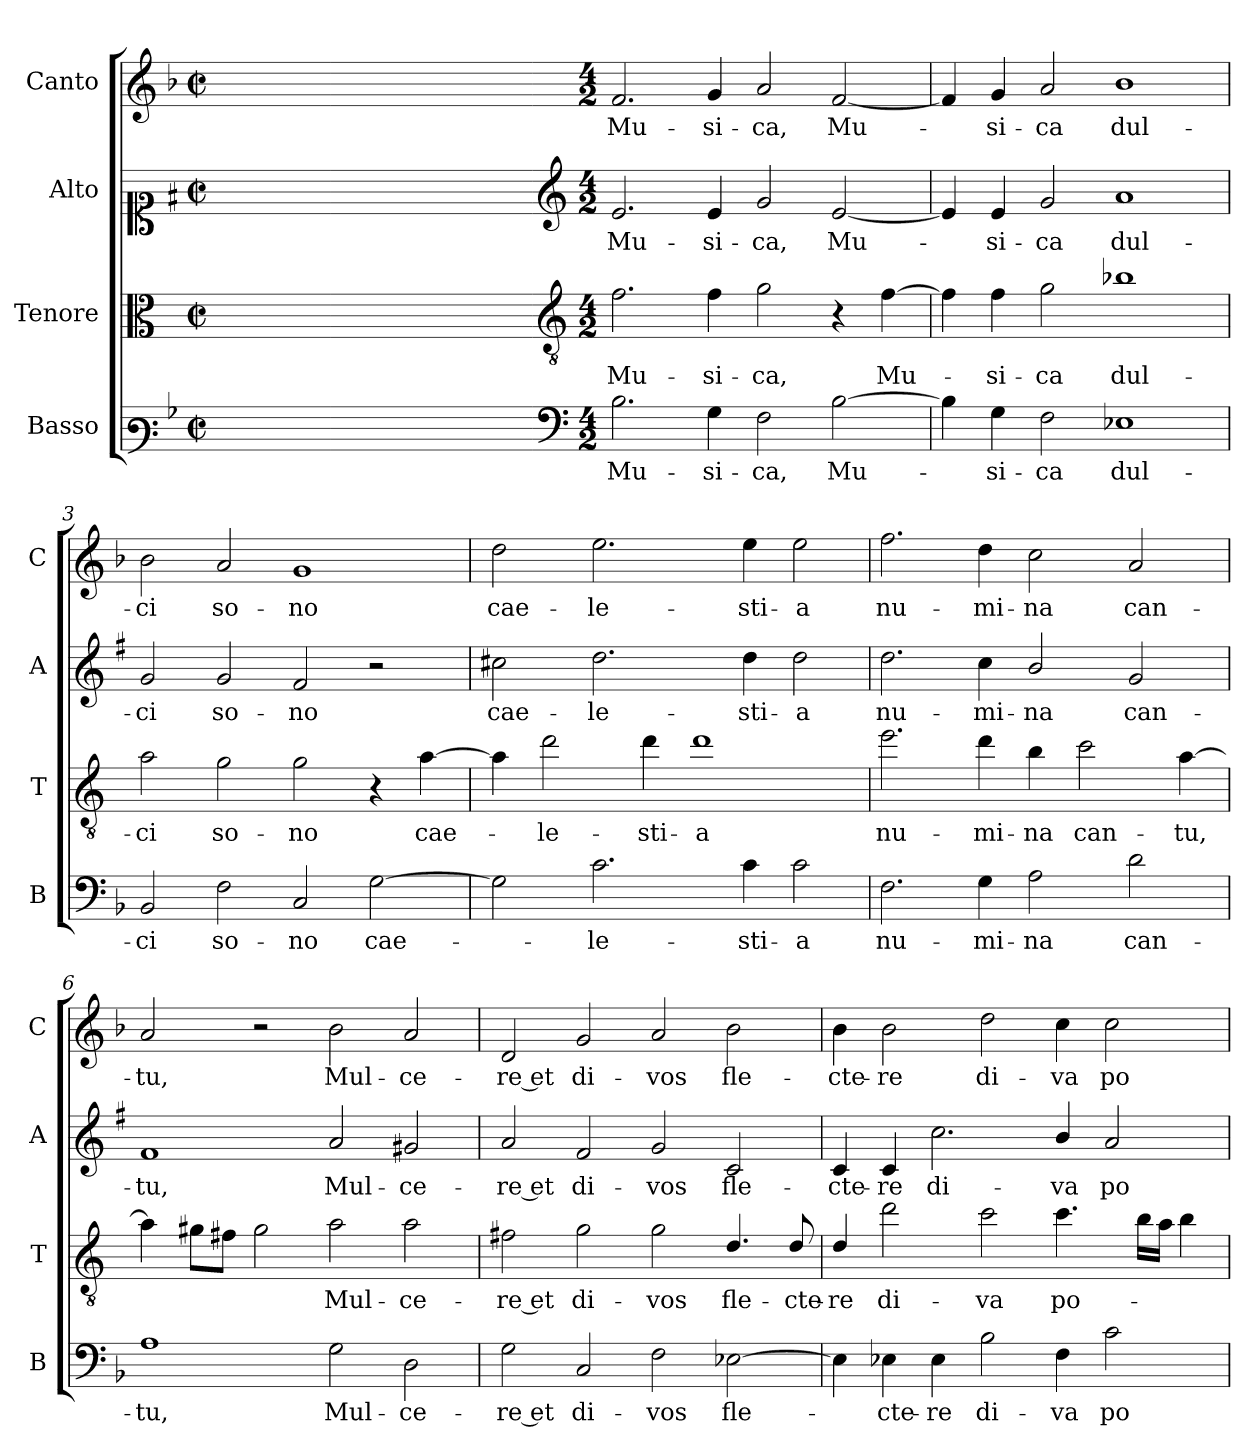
**kern	**text	**kern	**text	**kern	**text	**kern	**text
*part4	*part4	*part3	*part3	*part2	*part2	*part1	*part1
*staff4	*staff4	*staff3	*staff3	*staff2	*staff2	*staff1	*staff1
*I"Basso	*	*I"Tenore	*	*I"Alto	*	*I"Canto	*
*I'B	*	*I'T	*	*I'A	*	*I'C	*
*clefF3	*	*clefC3	*	*clefC1	*	*clefG2	*
*	*	*ITrd4c7	*	*ITrd1c2	*	*	*
*k[b-]	*	*k[b-]	*	*k[b-]	*	*k[b-]	*
*F:	*	*F:	*	*F:	*	*F:	*
*M2/2	*	*M2/2	*	*M2/2	*	*M2/2	*
*met(c|)	*	*met(c|)	*	*met(c|)	*	*met(c|)	*
=	=	=	=	=	=	=	=
1ryy	.	1ryy	.	1ryy	.	1ryy	.
=1X-	=1X-	=1X-	=1X-	=1X-	=1X-	=1X-	=1X-
4ryy	.	4ryy	.	4ryy	.	4ryy	.
4ryy	.	4ryy	.	4ryy	.	4ryy	.
4ryy	.	4ryy	.	4ryy	.	4ryy	.
4ryy	.	4ryy	.	4ryy	.	4ryy	.
=1-	=1-	=1-	=1-	=1-	=1-	=1-	=1-
*clefF4	*	*clefGv2	*	*clefG2	*	*	*
*M4/2	*	*M4/2	*	*M4/2	*	*M4/2	*
!	!LO:LY:b	!	!LO:LY:b	!	!LO:LY:b	!	!LO:LY:b
2.B-\	Mu-	2.B-\	Mu-	2.d/	Mu-	2.f/	Mu-
!	!LO:LY:b	!	!LO:LY:b	!	!LO:LY:b	!	!LO:LY:b
4G\	-si-	4B-\	-si-	4d/	-si-	4g/	-si-
!	!LO:LY:b	!	!LO:LY:b	!	!LO:LY:b	!	!LO:LY:b
2F\	-ca,	2c\	-ca,	2f/	-ca,	2a/	-ca,
!	!LO:LY:b	!	!	!	!LO:LY:b	!	!LO:LY:b
[2B-\	Mu-	4r	.	[2d/	Mu-	[2f/	Mu-
!	!	!	!LO:LY:b	!	!	!	!
.	.	[4B-\	Mu-	.	.	.	.
=2	=2	=2	=2	=2	=2	=2	=2
4B-\]	.	4B-\]	.	4d/]	.	4f/]	.
!	!LO:LY:b	!	!LO:LY:b	!	!LO:LY:b	!	!LO:LY:b
4G\	-si-	4B-\	-si-	4d/	-si-	4g/	-si-
!	!LO:LY:b	!	!LO:LY:b	!	!LO:LY:b	!	!LO:LY:b
2F\	-ca	2c\	-ca	2f/	-ca	2a/	-ca
!	!LO:LY:b	!	!LO:LY:b	!	!LO:LY:b	!	!LO:LY:b
1E-X	dul-	1e-X	dul-	1g	dul-	1b-	dul-
=3	=3	=3	=3	=3	=3	=3	=3
!	!LO:LY:b	!	!LO:LY:b	!	!LO:LY:b	!	!LO:LY:b
2BB-/	-ci	2d\	-ci	2f/	-ci	2b-\	-ci
!	!LO:LY:b	!	!LO:LY:b	!	!LO:LY:b	!	!LO:LY:b
2F\	so-	2c\	so-	2f/	so-	2a/	so-
!	!LO:LY:b	!	!LO:LY:b	!	!LO:LY:b	!	!LO:LY:b
2C/	-no	2c\	-no	2e/	-no	1g	-no
!	!LO:LY:b	!	!	!	!	!	!
[2G\	cae-	4r	.	2r	.	.	.
!	!	!	!LO:LY:b	!	!	!	!
.	.	[4d\	cae-	.	.	.	.
!!LO:LB:g=z
=4	=4	=4	=4	=4	=4	=4	=4
!	!	!	!	!	!LO:LY:b	!	!LO:LY:b
2G\]	.	4d\]	.	2bn\	cae-	2dd\	cae-
!	!	!	!LO:LY:b	!	!	!	!
.	.	2g\	-le-	.	.	.	.
!	!LO:LY:b	!	!	!	!LO:LY:b	!	!LO:LY:b
2.c\	-le-	.	.	2.cc\	-le-	2.ee\	-le-
!	!	!	!LO:LY:b	!	!	!	!
.	.	4g\	-sti-	.	.	.	.
!	!	!	!LO:LY:b	!	!	!	!
.	.	1g	-a	.	.	.	.
!	!LO:LY:b	!	!	!	!LO:LY:b	!	!LO:LY:b
4c\	-sti-	.	.	4cc\	-sti-	4ee\	-sti-
!	!LO:LY:b	!	!	!	!LO:LY:b	!	!LO:LY:b
2c\	-a	.	.	2cc\	-a	2ee\	-a
=5	=5	=5	=5	=5	=5	=5	=5
!	!LO:LY:b	!	!LO:LY:b	!	!LO:LY:b	!	!LO:LY:b
2.F\	nu-	2.a\	nu-	2.cc\	nu-	2.ff\	nu-
!	!LO:LY:b	!	!LO:LY:b	!	!LO:LY:b	!	!LO:LY:b
4G\	-mi-	4g\	-mi-	4b-\	-mi-	4dd\	-mi-
!	!LO:LY:b	!	!LO:LY:b	!	!LO:LY:b	!	!LO:LY:b
2A\	-na	4e\	-na	2a/	-na	2cc\	-na
!	!	!	!LO:LY:b	!	!	!	!
.	.	2f\	can-	.	.	.	.
!	!LO:LY:b	!	!	!	!LO:LY:b	!	!LO:LY:b
2d\	can-	.	.	2f/	can-	2a/	can-
!	!	!	!LO:LY:b	!	!	!	!
.	.	[4d\	-tu,	.	.	.	.
=6	=6	=6	=6	=6	=6	=6	=6
!	!LO:LY:b	!	!	!	!LO:LY:b	!	!LO:LY:b
1A	-tu,	4d\]	.	1e	-tu,	2a/	-tu,
.	.	8c#X\L	.	.	.	.	.
.	.	8Bn\J	.	.	.	.	.
.	.	2c#\	.	.	.	2r	.
!	!LO:LY:b	!	!LO:LY:b	!	!LO:LY:b	!	!LO:LY:b
2G\	Mul-	2d\	Mul-	2g/	Mul-	2b-\	Mul-
!	!LO:LY:b	!	!LO:LY:b	!	!LO:LY:b	!	!LO:LY:b
2D\	-ce-	2d\	-ce-	2f#X/	-ce-	2a/	-ce-
=7	=7	=7	=7	=7	=7	=7	=7
!	!LO:LY:b	!	!LO:LY:b	!	!LO:LY:b	!	!LO:LY:b
2G\	-re et	2Bn\	-re et	2g/	-re et	2d/	-re et
!	!LO:LY:b	!	!LO:LY:b	!	!LO:LY:b	!	!LO:LY:b
2C/	di-	2c\	di-	2e/	di-	2g/	di-
!	!LO:LY:b	!	!LO:LY:b	!	!LO:LY:b	!	!LO:LY:b
2F\	-vos	2c\	-vos	2f/	-vos	2a/	-vos
!	!LO:LY:b	!	!LO:LY:b	!	!LO:LY:b	!	!LO:LY:b
[2E-X\	fle-	4.G/	fle-	2B-/	fle-	2b-\	fle-
!	!	!	!LO:LY:b	!	!	!	!
.	.	8G/	-cte-	.	.	.	.
!!LO:LB:g=z
=8	=8	=8	=8	=8	=8	=8	=8
!	!	!	!LO:LY:b	!	!LO:LY:b	!	!LO:LY:b
4E-\]	.	4G/	-re	4B-/	-cte-	4b-\	-cte-
!	!LO:LY:b	!	!LO:LY:b	!	!LO:LY:b	!	!LO:LY:b
4E-X\	-cte-	2g\	di-	4B-/	-re	2b-\	-re
!	!LO:LY:b	!	!	!	!LO:LY:b	!	!
4E-\	-re	.	.	2.b-\	di-	.	.
!	!LO:LY:b	!	!LO:LY:b	!	!	!	!LO:LY:b
2B-\	di-	2f\	-va	.	.	2dd\	di-
!	!LO:LY:b	!	!LO:LY:b	!	!LO:LY:b	!	!LO:LY:b
4F\	-va	4.f\	po-	4a/	-va	4cc\	-va
!	!LO:LY:b	!	!	!	!LO:LY:b	!	!LO:LY:b
2c\	po-	.	.	2g/	po-	2cc\	po-
.	.	16e\LL	.	.	.	.	.
.	.	16d\JJ	.	.	.	.	.
.	.	4e\	.	.	.	.	.
=	=	=	=	=	=	=	=
*-	*-	*-	*-	*-	*-	*-	*-
